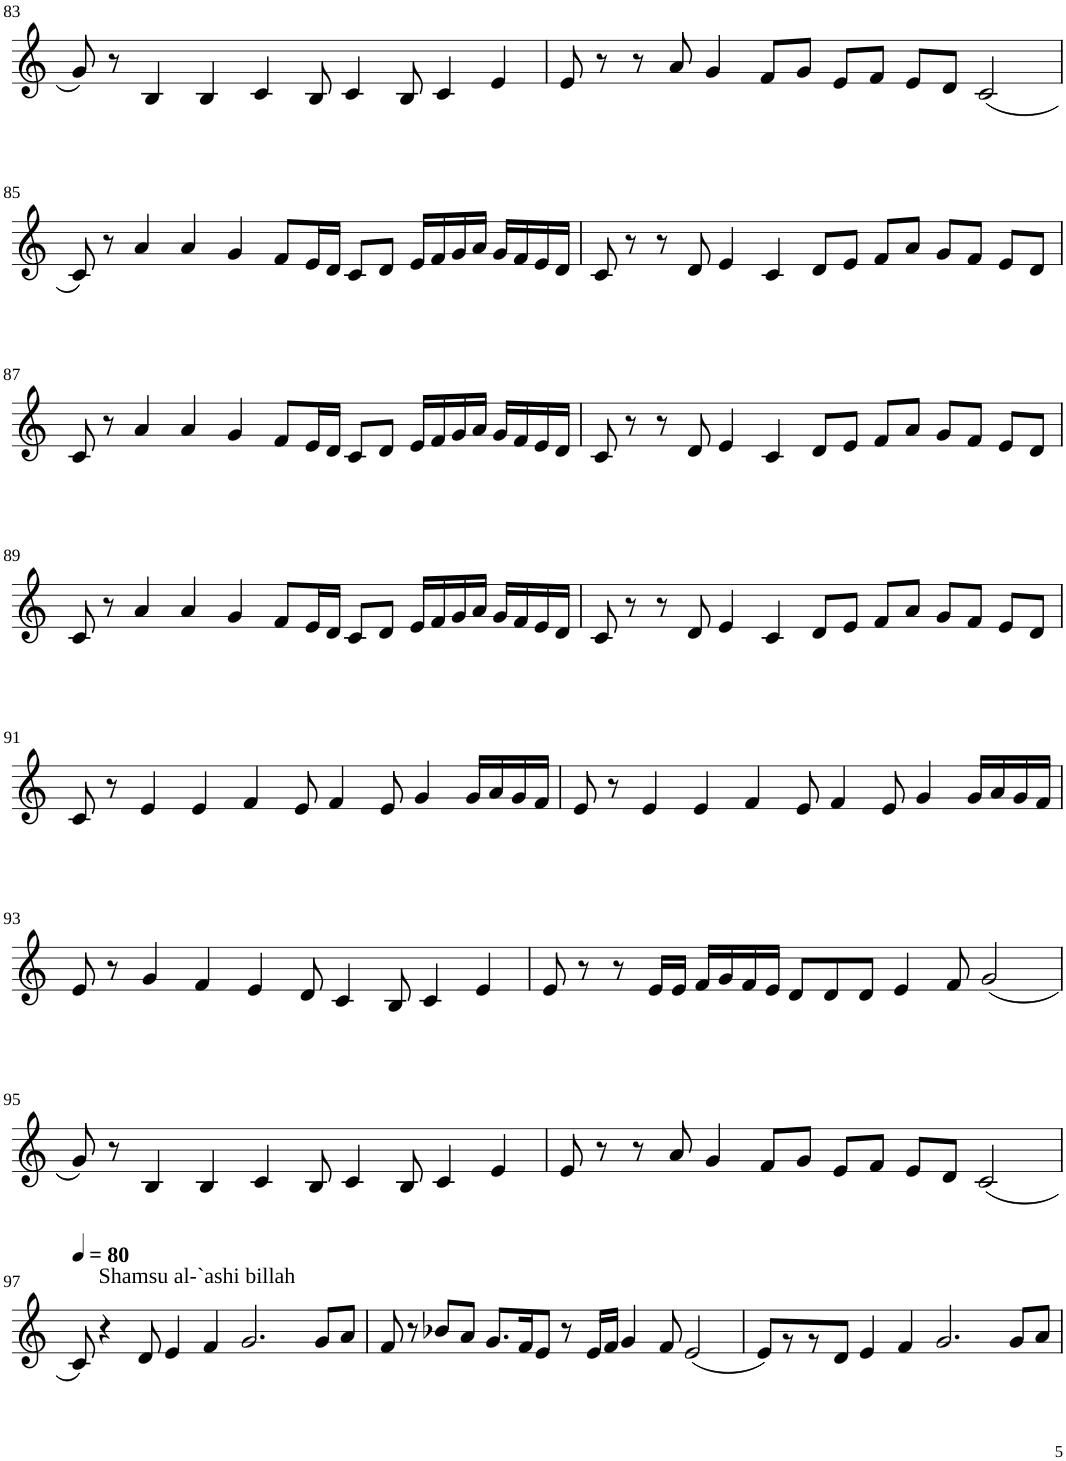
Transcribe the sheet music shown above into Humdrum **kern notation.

**kern
*part1
*staff1
*I"Violin
!!LO:PB:g=z
*clefG2
*k[]
*M8/4
=83
8g/
8r
4B/
4B/
4c/
8B/
4c/
8B/
4c/
4e/
=84
8e/
8r
8r
8a/
4g/
8f/L
8g/J
8e/L
8f/J
8e/L
8d/J
(2c/
!!LO:LB:g=z
=85
8c/)
8r
4a/
4a/
4g/
8f/L
16e/L
16d/JJ
8c/L
8d/J
16e/LL
16f/
16g/
16a/JJ
16g/LL
16f/
16e/
16d/JJ
=86
8c/
8r
8r
8d/
4e/
4c/
8d/L
8e/J
8f/L
8a/J
8g/L
8f/J
8e/L
8d/J
!!LO:LB:g=z
=87
8c/
8r
4a/
4a/
4g/
8f/L
16e/L
16d/JJ
8c/L
8d/J
16e/LL
16f/
16g/
16a/JJ
16g/LL
16f/
16e/
16d/JJ
=88
8c/
8r
8r
8d/
4e/
4c/
8d/L
8e/J
8f/L
8a/J
8g/L
8f/J
8e/L
8d/J
!!LO:LB:g=z
=89
8c/
8r
4a/
4a/
4g/
8f/L
16e/L
16d/JJ
8c/L
8d/J
16e/LL
16f/
16g/
16a/JJ
16g/LL
16f/
16e/
16d/JJ
=90
8c/
8r
8r
8d/
4e/
4c/
8d/L
8e/J
8f/L
8a/J
8g/L
8f/J
8e/L
8d/J
!!LO:LB:g=z
=91
8c/
8r
4e/
4e/
4f/
8e/
4f/
8e/
4g/
16g/LL
16a/
16g/
16f/JJ
=92
8e/
8r
4e/
4e/
4f/
8e/
4f/
8e/
4g/
16g/LL
16a/
16g/
16f/JJ
!!LO:LB:g=z
=93
8e/
8r
4g/
4f/
4e/
8d/
4c/
8B/
4c/
4e/
=94
8e/
8r
8r
16e/LL
16e/JJ
16f/LL
16g/
16f/
16e/JJ
8d/L
8d/
8d/J
4e/
8f/
(2g/
!!LO:LB:g=z
=95
8g/)
8r
4B/
4B/
4c/
8B/
4c/
8B/
4c/
4e/
=96
8e/
8r
8r
8a/
4g/
8f/L
8g/J
8e/L
8f/J
8e/L
8d/J
(2c/
!!LO:LB:g=z
=97
*MM80
8c/)
!LO:TX:a:t=Shamsu al-`ashi billah
4r
8d/
4e/
4f/
2.g/
8g/L
8a/J
=98
8f/
8r
8b-X/L
8a/J
8.g/L
16f/K
8e/J
8r
16e/LL
16f/JJ
4g/
8f/
(2e/
=99
8e/L)
8r
8r
8d/J
4e/
4f/
2.g/
8g/L
8a/J
=
*-
